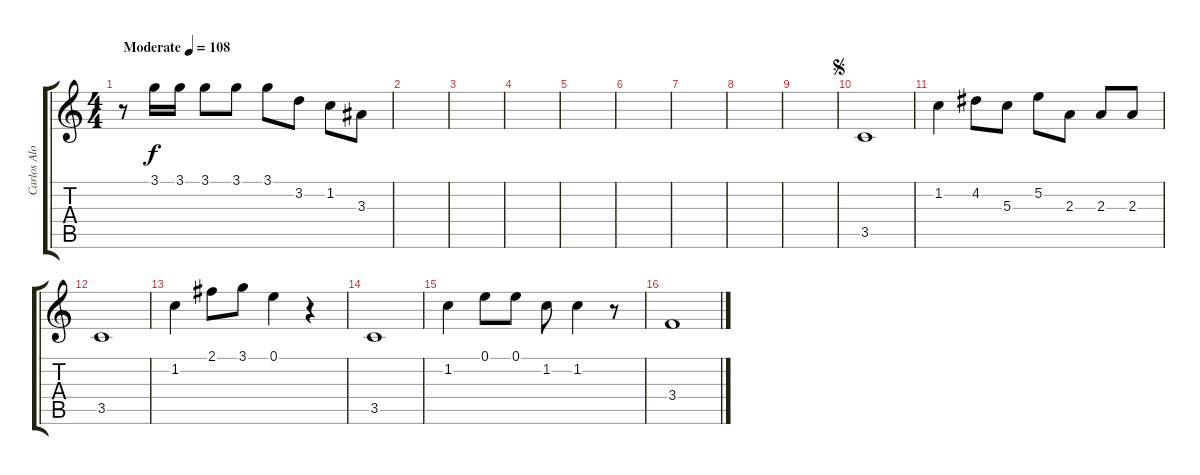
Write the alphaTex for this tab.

\track ("Carlos Alomar-Lead Guitar" "Carlos Alo") {instrument distortionguitar}
\staff {score tabs}
\tuning (E4 B3 G3 D3 A2 E2) {hide}
\ts (4 4)
\tempo (108 "Moderate")
\clef g2
\ks c
r.8{dy f instrument distortionguitar} 3.1.16 3.1.16 3.1.8 3.1.8 3.1.8 3.2.8 1.2.8 3.3.8 |
|
|
|
|
|
|
|
|
\jump segno
3.5.1 |
1.2.4 4.2.8 5.3.8 5.2.8 2.3.8 2.3.8 2.3.8 |
3.5.1 |
1.2.4 2.1.8 3.1.8 0.1.4 r.4 |
3.5.1 |
1.2.4 0.1.8 0.1.8 1.2.8 1.2.4 r.8 |
3.4.1
